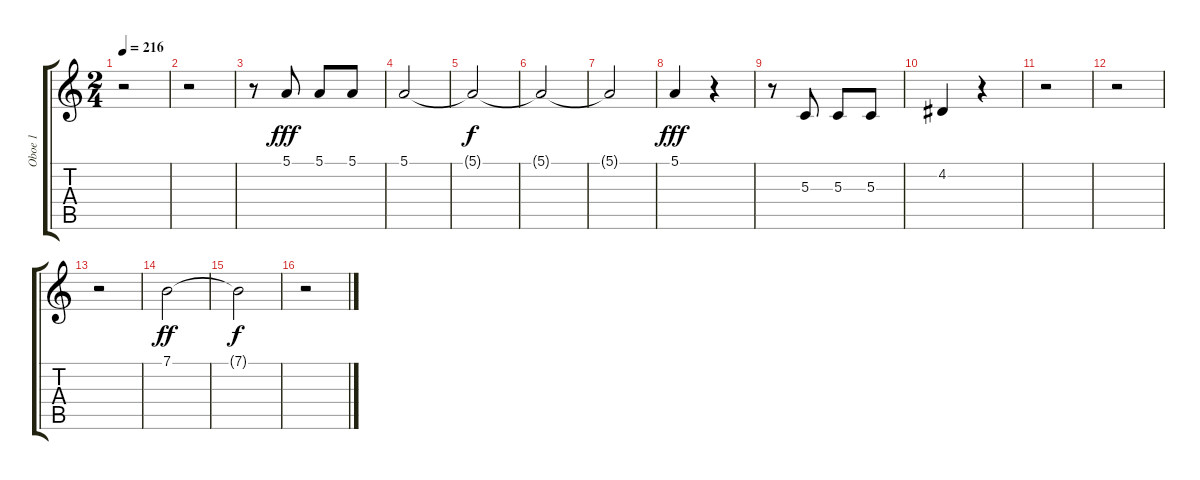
\track ("Oboe 1" "Oboe 1") {instrument oboe}
\staff {score tabs}
\tuning (E4 B3 G3 D3 A2 E2) {hide}
\ts (2 4)
\tempo 216
\clef g2
\ks c
r.2{dy fff} |
r.2 |
r.8 5.1.8 5.1.8 5.1.8 |
5.1.2 |
5.1{t}.2{dy f} |
5.1{t}.2 |
5.1{t}.2 |
5.1.4{dy fff} r.4 |
r.8 5.3.8 5.3.8 5.3.8 |
4.2.4 r.4 |
r.2 |
r.2 |
r.2 |
7.1.2{dy ff} |
7.1{t}.2{dy f} |
r.2
